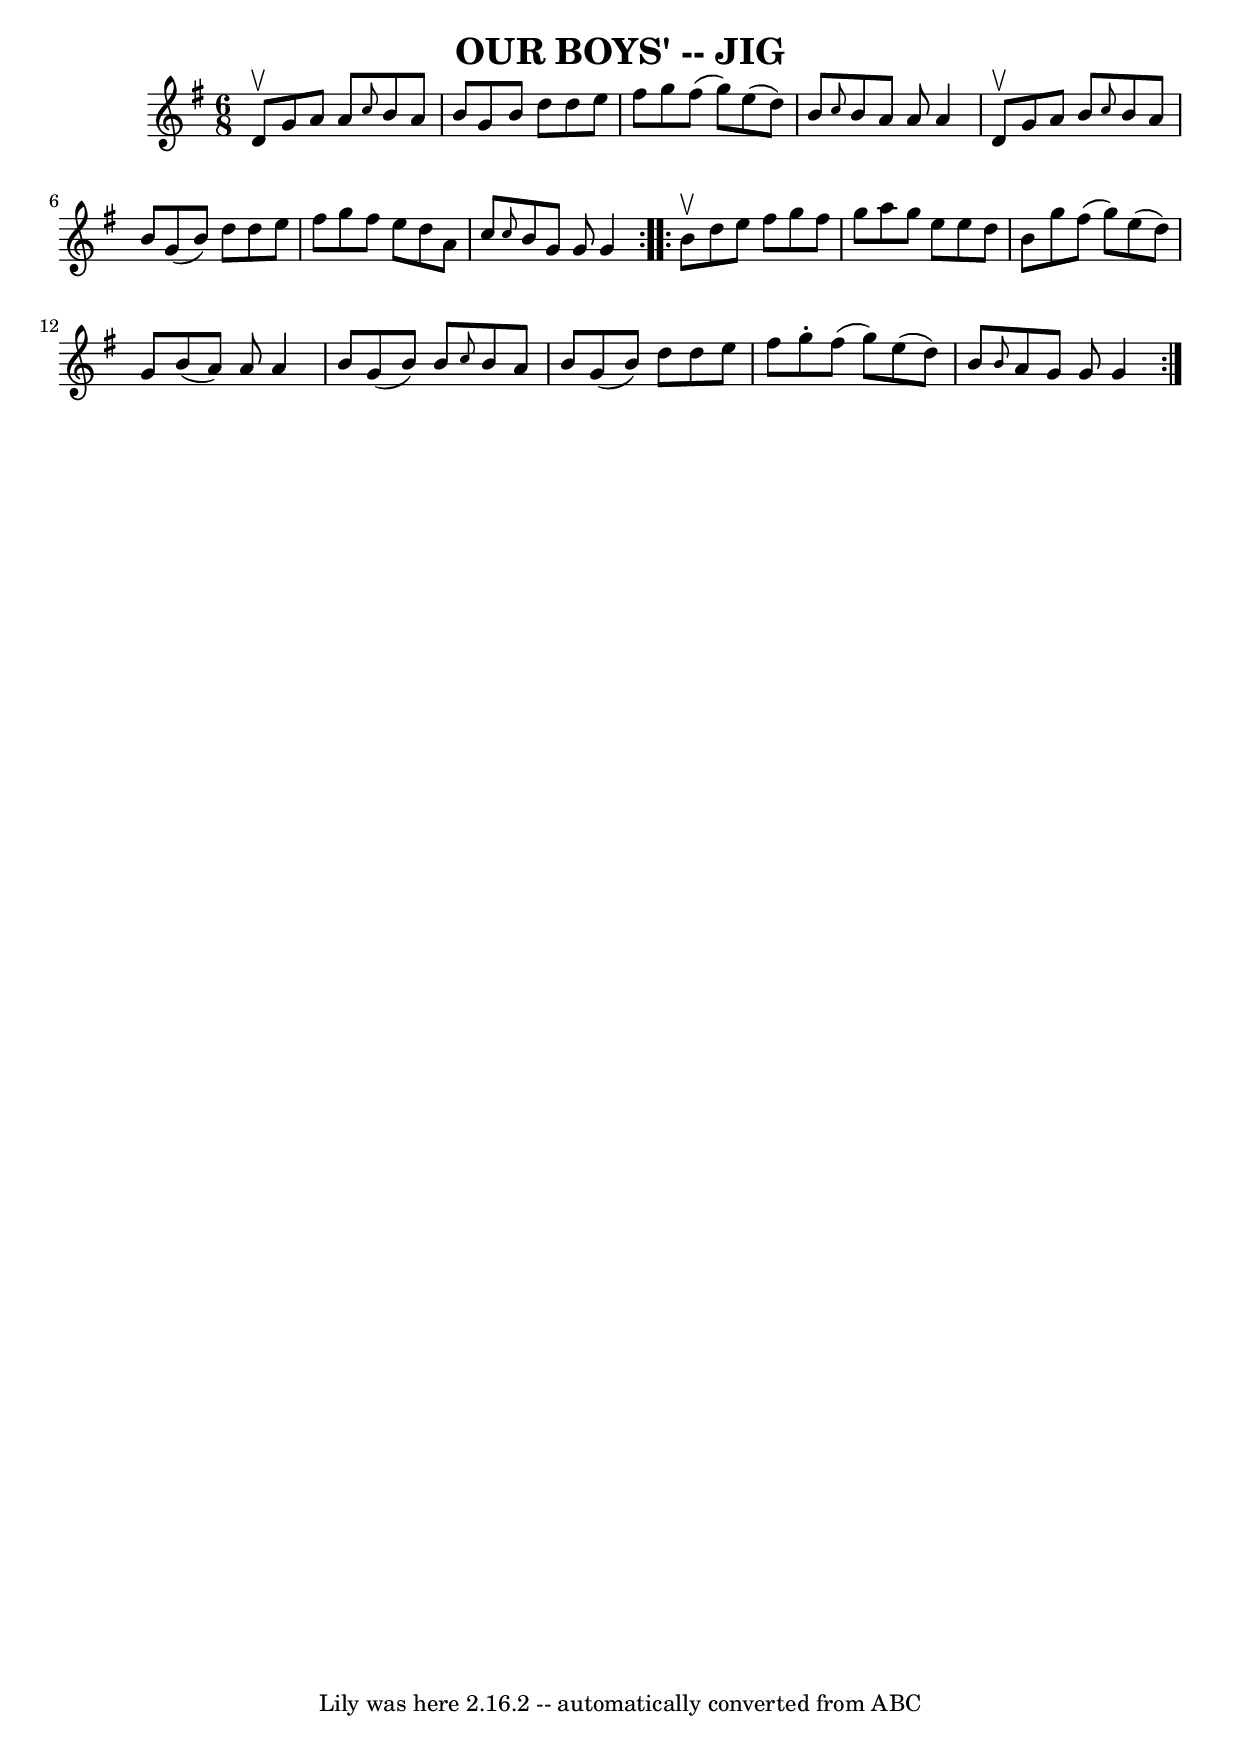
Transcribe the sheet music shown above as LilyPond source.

\version "2.16.2"
\include "Mammoth.ily"
\header {
  %% book = "Ryan's Mammoth Collection of Fiddle Tunes"
  crossRefNumber = "1"
  footnotes = ""
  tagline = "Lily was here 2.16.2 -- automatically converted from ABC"
  title = "OUR BOYS' -- JIG"

}
voicedefault =  {



  \repeat volta 2 {

    \time 6/8 
    \key g \major
    d'8^\upbow       |
    g'8 a'8 a'8  
    \grace { c''8  
	   } b'8 a'8 b'8    |
    g'8 b'8 d''8    
    d''8 e''8 fis''8    |
    g''8 fis''8 (g''8) e''8 (
    d''8) b'8    |
    \grace { c''8  
	   } b'8 a'8 a'8 a'4    
    d'8^\upbow   | |
    g'8 a'8 b'8  \grace { c''8  
			}   
    b'8 a'8 b'8    |
    g'8 (b'8) d''8 d''8 e''8    
    fis''8    |
    g''8 fis''8 e''8 d''8 a'8 c''8    |
    
    \grace { c''8  
	   } b'8 g'8 g'8 g'4    
  }     
  \repeat volta 2 {
    b'8^\upbow       |
    d''8 e''8 fis''8 g''8 fis''8 g''8     |
    a''8 g''8 e''8 e''8 d''8 b'8    |
    g''8    
    fis''8 (g''8) e''8 (d''8) g'8    |
    b'8 (a'8)   
    a'8 a'4 b'8    | |
    g'8 (b'8) b'8  \grace {    
      c''8  
    } b'8 a'8 b'8    |
    g'8 (b'8) d''8 d''8    
    e''8 fis''8    |
    g''8-. fis''8 (g''8) e''8 (d''8)  
    b'8    |
    \grace { b'8  
	   } a'8 g'8 g'8 g'4    
  }   

}

\score{
  <<

    \context Staff="default"
    {
      \voicedefault 
      
    }

  >>
  \layout {
    
  }
  \midi {
  }

}
